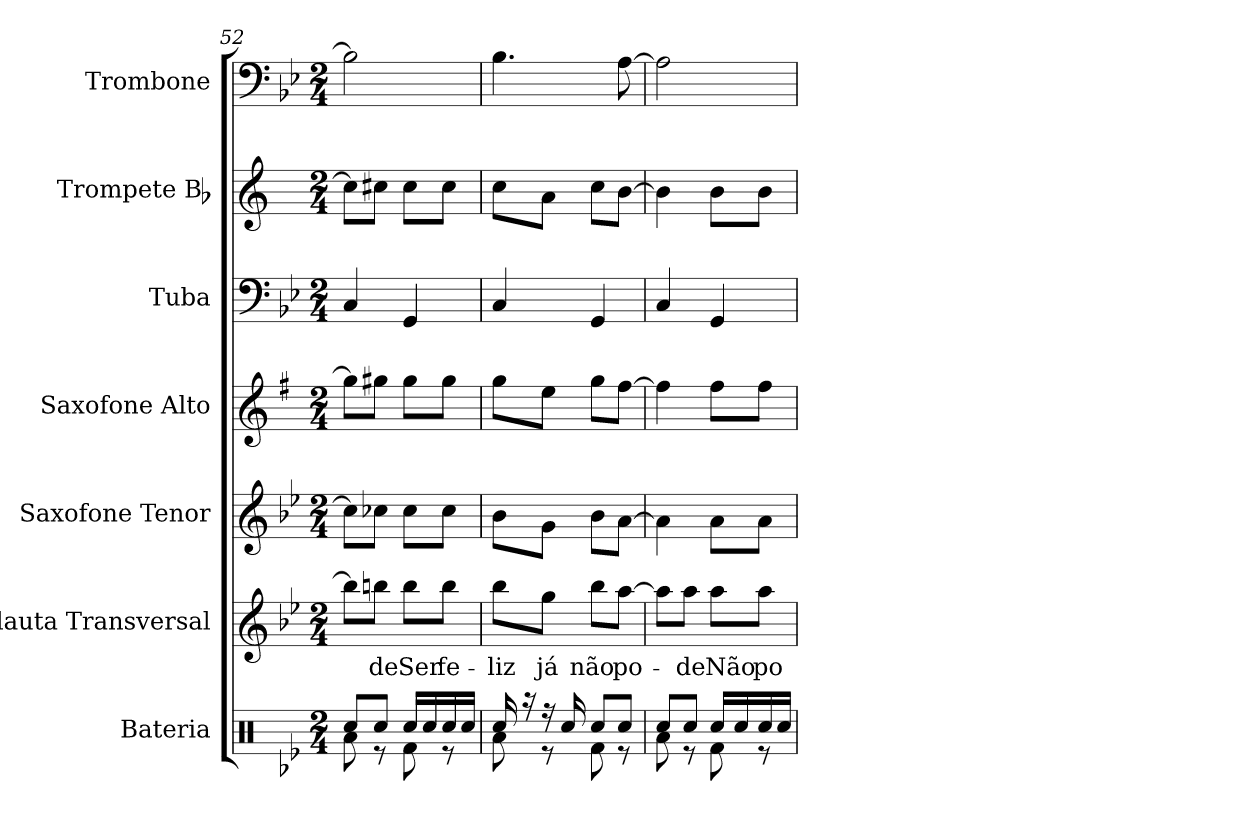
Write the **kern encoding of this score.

**kern	**kern	**text	**kern	**kern	**kern	**kern	**kern
*part7	*part6	*part6	*part5	*part4	*part3	*part2	*part1
*staff7	*staff6	*staff6	*staff5	*staff4	*staff3	*staff2	*staff1
*I"Bateria	*I"Flauta Transversal	*	*I"Saxofone Tenor	*I"Saxofone Alto	*I"Tuba	*I"Trompete Bb	*I"Trombone
*	*I'Fl	*	*	*	*I'Tba	*I'Tpt	*I'Trb
*clefX	*clefG2	*	*clefG2	*clefG2	*clefF4	*clefG2	*clefF4
*	*	*	*ITrd8c14	*ITrd5c9	*	*ITrd1c2	*
*k[b-e-]	*k[b-e-]	*	*k[b-e-]	*k[b-e-]	*k[b-e-]	*k[b-e-]	*k[b-e-]
*M2/4	*M2/4	*	*M2/4	*M2/4	*M2/4	*M2/4	*M2/4
=52	=52	=52	=52	=52	=52	=52	=52
*^	*	*	*	*	*	*	*
8Rcc/L	8Ra\	8bb\L]	.	8c-\L]	8b\L]	4C/	8b\L]	2B\]
!	!	!	!LO:LY:b	!	!	!	!	!
8Rcc/J	8r	8bbn\J	-de	8c-X\J	8bn\J	.	8bn\J	.
!	!	!	!LO:LY:b	!	!	!	!	!
16Rcc/LL	8Rf\	8bb\L	Ser	8c-\L	8b\L	4GG/	8b\L	.
16Rcc/	.	.	.	.	.	.	.	.
!	!	!	!LO:LY:b	!	!	!	!	!
16Rcc/	8r	8bb\J	fe-	8c-\J	8b\J	.	8b\J	.
16Rcc/JJ	.	.	.	.	.	.	.	.
=53	=53	=53	=53	=53	=53	=53	=53	=53
!	!	!	!LO:LY:b	!	!	!	!	!
16Rcc/	8Ra\	8bb-\L	-liz	8B-\L	8b-\L	4C/	8b-\L	4.B-\
16r	.	.	.	.	.	.	.	.
!	!	!	!LO:LY:b	!	!	!	!	!
16r	8r	8gg\J	já	8G\J	8g\J	.	8g\J	.
16Rcc/	.	.	.	.	.	.	.	.
!	!	!	!LO:LY:b	!	!	!	!	!
8Rcc/L	8Rf\	8bb-\L	não	8B-\L	8b-\L	4GG/	8b-\L	.
!	!	!	!LO:LY:b	!	!	!	!	!
8Rcc/J	8r	[8aa\J	po-	[8A\J	[8a\J	.	[8a\J	[8A\
=54	=54	=54	=54	=54	=54	=54	=54	=54
8Rcc/L	8Ra\	8aa\L]	.	4A\]	4a\]	4C/	4a\]	2A\]
!	!	!	!LO:LY:b	!	!	!	!	!
8Rcc/J	8r	8aa\J	-de	.	.	.	.	.
!	!	!	!LO:LY:b	!	!	!	!	!
16Rcc/LL	8Rf\	8aa\L	Não	8A\L	8a\L	4GG/	8a\L	.
16Rcc/	.	.	.	.	.	.	.	.
!	!	!	!LO:LY:b	!	!	!	!	!
16Rcc/	8r	8aa\J	po-	8A\J	8a\J	.	8a\J	.
16Rcc/JJ	.	.	.	.	.	.	.	.
*v	*v	*	*	*	*	*	*	*
=	=	=	=	=	=	=	=
*-	*-	*-	*-	*-	*-	*-	*-
